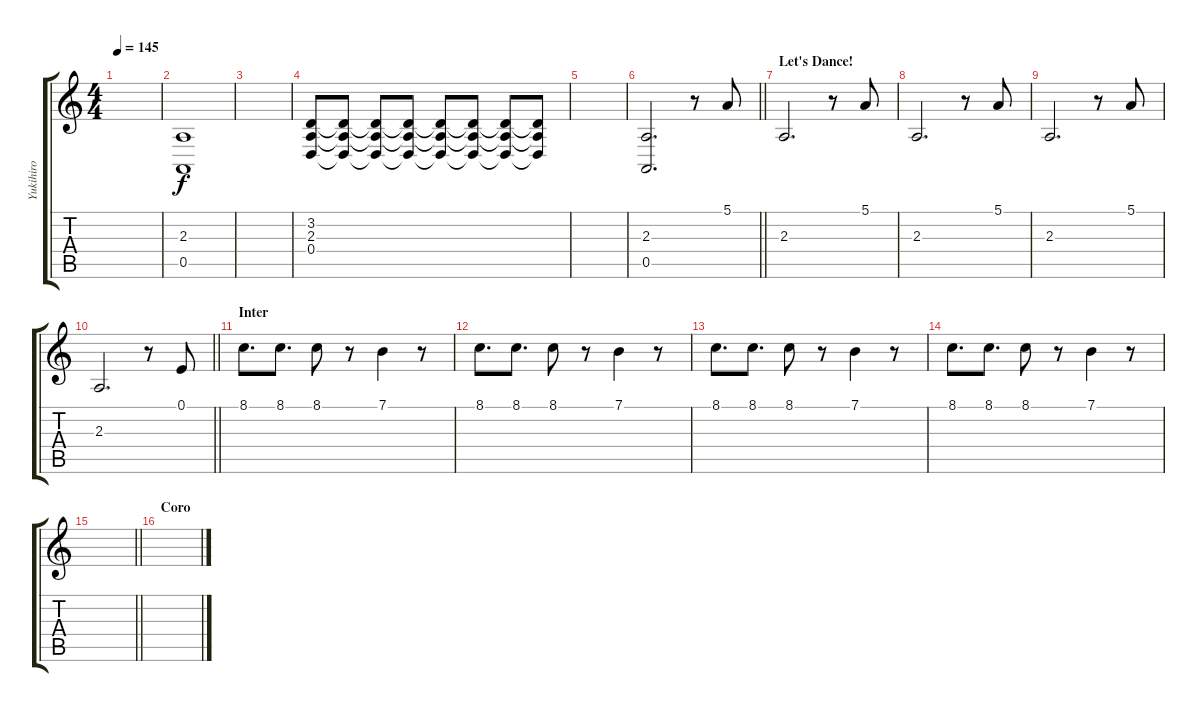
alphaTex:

\track ("Yukihiro" "Yukihiro") {instrument lead1square}
\staff {score tabs}
\tuning (E4 B3 G3 D3 A2 E2) {hide}
\ts (4 4)
\tempo 145
\clef g2
\ks c
|
(2.3 0.5).1 |
|
(3.2 2.3 0.4).8 (3.2{t} 2.3{t} 0.4{t}).8 (3.2{t} 2.3{t} 0.4{t}).8 (3.2{t} 2.3{t} 0.4{t}).8 (3.2{t} 2.3{t} 0.4{t}).8 (3.2{t} 2.3{t} 0.4{t}).8 (3.2{t} 2.3{t} 0.4{t}).8 (3.2{t} 2.3{t} 0.4{t}).8 |
|
\barLineRight lightlight
(2.3 0.5).2{d} r.8 5.1.8 |
\section ("" "Let's Dance!")
2.3.2{d} r.8 5.1.8 |
2.3.2{d} r.8 5.1.8 |
2.3.2{d} r.8 5.1.8 |
\barLineRight lightlight
2.3.2{d} r.8 0.1.8 |
\section ("" "Inter")
8.1.8{d} 8.1.8{d} 8.1.8 r.8 7.1.4 r.8 |
8.1.8{d} 8.1.8{d} 8.1.8 r.8 7.1.4 r.8 |
8.1.8{d} 8.1.8{d} 8.1.8 r.8 7.1.4 r.8 |
8.1.8{d} 8.1.8{d} 8.1.8 r.8 7.1.4 r.8 |
\barLineRight lightlight
|
\section ("" "Coro")
